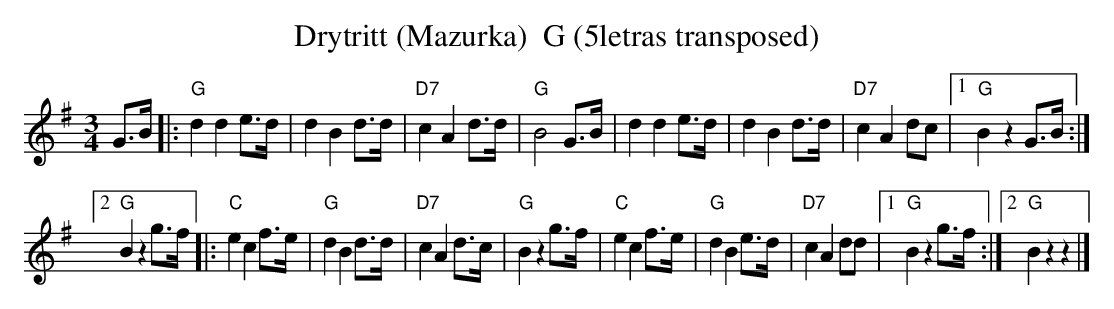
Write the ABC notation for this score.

X:1
T:Drytritt (Mazurka)  G (5letras transposed)
M:3/4
L:1/8
K:G transpose=3 %%MIDI gchordon
G>B |: "G"d2d2e>d | d2B2d>d | "D7"c2A2d>d | "G"B4G>B | d2d2e>d | d2B2 d>d | "D7"c2A2dc |1 "G"B2z2G>B :|2
"G"B2z2g>f |: "C"e2c2f>e | "G"d2B2d>d | "D7"c2A2d>c | "G"B2z2g>f | "C"e2c2f>e | "G"d2B2 e>d | "D7"c2A2 dd |1 "G"B2z2g>f :|2 "G"B2z2z2 |]
